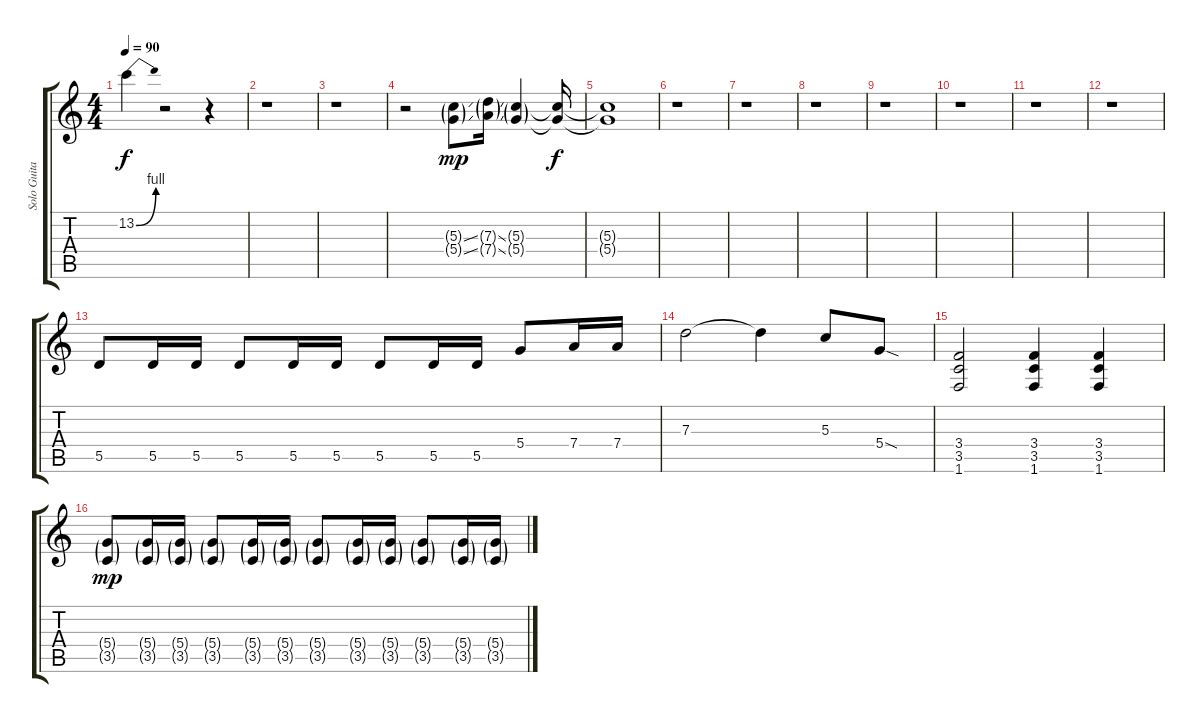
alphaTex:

\track ("Solo Guitar 1" "Solo Guita") {instrument electricguitarjazz}
\staff {score tabs}
\tuning (E4 B3 G3 D3 A2 E2) {hide}
\ts (4 4)
\tempo 90
\clef g2
\ks c
13.2{be (bend 0 0 60 4)}.4{dy f} r.2 r.4 |
r.1 |
r.1 |
r.2 (5.3{ss g} 5.4{ss g}).8{dy mp} (7.3{ss g} 7.4{ss g}).16 (5.3{g} 5.4{g}).4 (5.3{t} 5.4{t}).16{dy f} |
(5.3{t} 5.4{t}).1 |
r.1 |
r.1 |
r.1 |
r.1 |
r.1 |
r.1 |
r.1 |
5.5.8 5.5.16 5.5.16 5.5.8 5.5.16 5.5.16 5.5.8 5.5.16 5.5.16 5.4.8 7.4.16 7.4.16 |
7.3.2 7.3{t}.4 5.3.8 5.4{sod}.8 |
(3.4 3.5 1.6).2 (3.4 3.5 1.6).4 (3.4 3.5 1.6).4 |
(5.4{g} 3.5{g}).8{dy mp} (5.4{g} 3.5{g}).16 (5.4{g} 3.5{g}).16 (5.4{g} 3.5{g}).8 (5.4{g} 3.5{g}).16 (5.4{g} 3.5{g}).16 (5.4{g} 3.5{g}).8 (5.4{g} 3.5{g}).16 (5.4{g} 3.5{g}).16 (5.4{g} 3.5{g}).8 (5.4{g} 3.5{g}).16 (5.4{g} 3.5{g}).16
